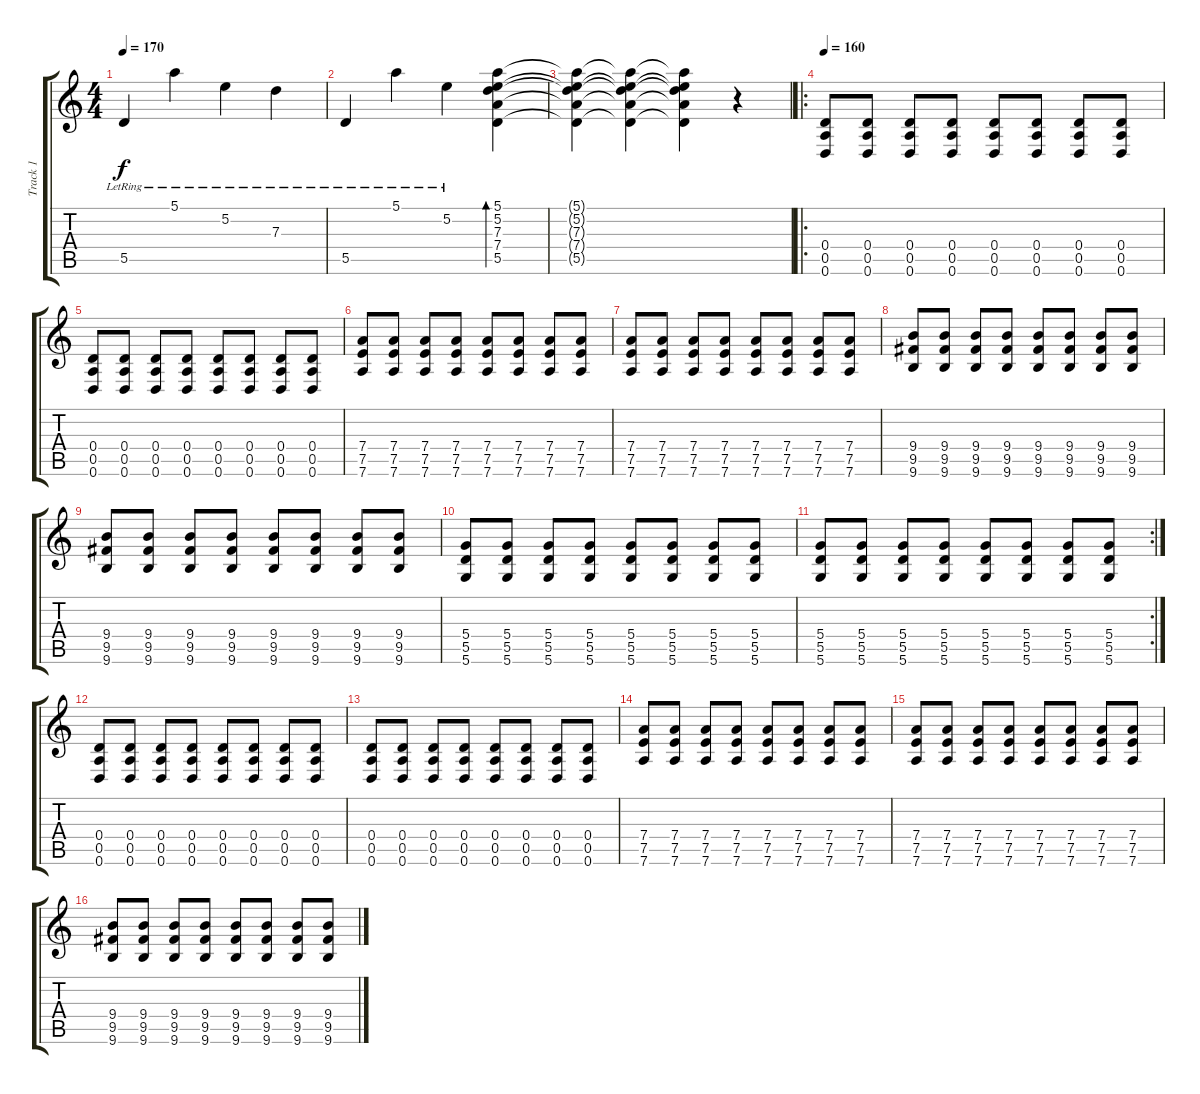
\track ("Track 1" "Track 1") {instrument distortionguitar}
\staff {score tabs}
\tuning (E4 B3 G3 D3 A2 D2) {hide}
\ts (4 4)
\tempo 170
\clef g2
\ks c
5.5{lr}.4{dy f} 5.1{lr}.4 5.2{lr}.4 7.3{lr}.4 |
5.5{lr}.4 5.1{lr}.4 5.2{lr}.4 (5.1 5.2 7.3 7.4 5.5).4{bd 240} |
(5.1{t} 5.2{t} 7.3{t} 7.4{t} 5.5{t}).4 (5.1{t} 5.2{t} 7.3{t} 7.4{t} 5.5{t}).4 (5.1{t} 5.2{t} 7.3{t} 7.4{t} 5.5{t}).4 r.4 |
\ro
\tempo 160
(0.4 0.5 0.6).8{instrument distortionguitar} (0.4 0.5 0.6).8 (0.4 0.5 0.6).8 (0.4 0.5 0.6).8 (0.4 0.5 0.6).8 (0.4 0.5 0.6).8 (0.4 0.5 0.6).8 (0.4 0.5 0.6).8 |
(0.4 0.5 0.6).8 (0.4 0.5 0.6).8 (0.4 0.5 0.6).8 (0.4 0.5 0.6).8 (0.4 0.5 0.6).8 (0.4 0.5 0.6).8 (0.4 0.5 0.6).8 (0.4 0.5 0.6).8 |
(7.4 7.5 7.6).8 (7.4 7.5 7.6).8 (7.4 7.5 7.6).8 (7.4 7.5 7.6).8 (7.4 7.5 7.6).8 (7.4 7.5 7.6).8 (7.4 7.5 7.6).8 (7.4 7.5 7.6).8 |
(7.4 7.5 7.6).8 (7.4 7.5 7.6).8 (7.4 7.5 7.6).8 (7.4 7.5 7.6).8 (7.4 7.5 7.6).8 (7.4 7.5 7.6).8 (7.4 7.5 7.6).8 (7.4 7.5 7.6).8 |
(9.4 9.5 9.6).8 (9.4 9.5 9.6).8 (9.4 9.5 9.6).8 (9.4 9.5 9.6).8 (9.4 9.5 9.6).8 (9.4 9.5 9.6).8 (9.4 9.5 9.6).8 (9.4 9.5 9.6).8 |
(9.4 9.5 9.6).8 (9.4 9.5 9.6).8 (9.4 9.5 9.6).8 (9.4 9.5 9.6).8 (9.4 9.5 9.6).8 (9.4 9.5 9.6).8 (9.4 9.5 9.6).8 (9.4 9.5 9.6).8 |
(5.4 5.5 5.6).8 (5.4 5.5 5.6).8 (5.4 5.5 5.6).8 (5.4 5.5 5.6).8 (5.4 5.5 5.6).8 (5.4 5.5 5.6).8 (5.4 5.5 5.6).8 (5.4 5.5 5.6).8 |
\rc 2
(5.4 5.5 5.6).8 (5.4 5.5 5.6).8 (5.4 5.5 5.6).8 (5.4 5.5 5.6).8 (5.4 5.5 5.6).8 (5.4 5.5 5.6).8 (5.4 5.5 5.6).8 (5.4 5.5 5.6).8 |
(0.4 0.5 0.6).8 (0.4 0.5 0.6).8 (0.4 0.5 0.6).8 (0.4 0.5 0.6).8 (0.4 0.5 0.6).8 (0.4 0.5 0.6).8 (0.4 0.5 0.6).8 (0.4 0.5 0.6).8 |
(0.4 0.5 0.6).8 (0.4 0.5 0.6).8 (0.4 0.5 0.6).8 (0.4 0.5 0.6).8 (0.4 0.5 0.6).8 (0.4 0.5 0.6).8 (0.4 0.5 0.6).8 (0.4 0.5 0.6).8 |
(7.4 7.5 7.6).8 (7.4 7.5 7.6).8 (7.4 7.5 7.6).8 (7.4 7.5 7.6).8 (7.4 7.5 7.6).8 (7.4 7.5 7.6).8 (7.4 7.5 7.6).8 (7.4 7.5 7.6).8 |
(7.4 7.5 7.6).8 (7.4 7.5 7.6).8 (7.4 7.5 7.6).8 (7.4 7.5 7.6).8 (7.4 7.5 7.6).8 (7.4 7.5 7.6).8 (7.4 7.5 7.6).8 (7.4 7.5 7.6).8 |
(9.4 9.5 9.6).8 (9.4 9.5 9.6).8 (9.4 9.5 9.6).8 (9.4 9.5 9.6).8 (9.4 9.5 9.6).8 (9.4 9.5 9.6).8 (9.4 9.5 9.6).8 (9.4 9.5 9.6).8
